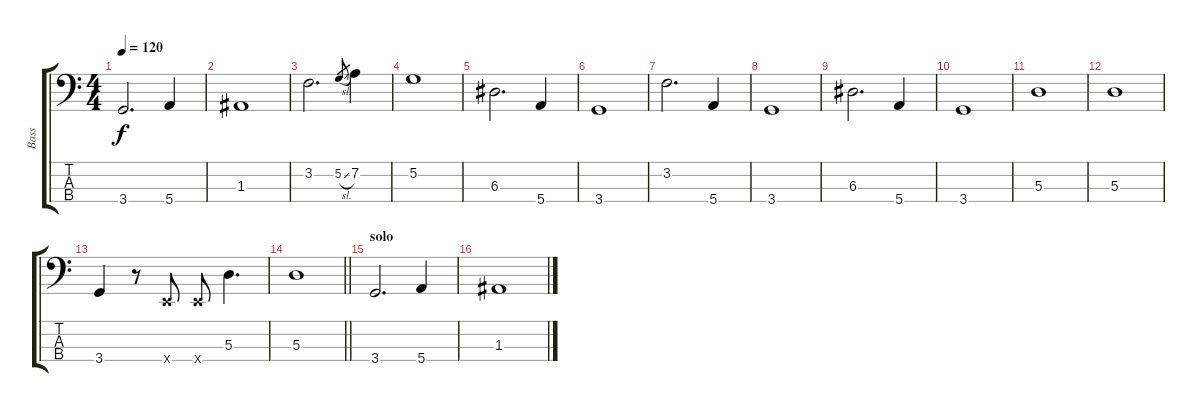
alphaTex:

\track ("Bass" "Bass") {instrument electricbassfinger}
\staff {score tabs}
\tuning (G2 D2 A1 E1) {hide}
\ts (4 4)
\tempo 120
\clef f4
\ks c
3.4.2{d dy f} 5.4.4 |
1.3.1 |
3.2.2{d} 5.2{sl}.8{gr} 7.2.4 |
5.2.1 |
6.3.2{d} 5.4.4 |
3.4.1 |
3.2.2{d} 5.4.4 |
3.4.1 |
6.3.2{d} 5.4.4 |
3.4.1 |
5.3.1 |
5.3.1 |
3.4.4 r.8 0.4{x}.8 0.4{x}.8 5.3.4{d} |
\barLineRight lightlight
5.3.1 |
\section ("" "solo")
3.4.2{d} 5.4.4 |
1.3.1
